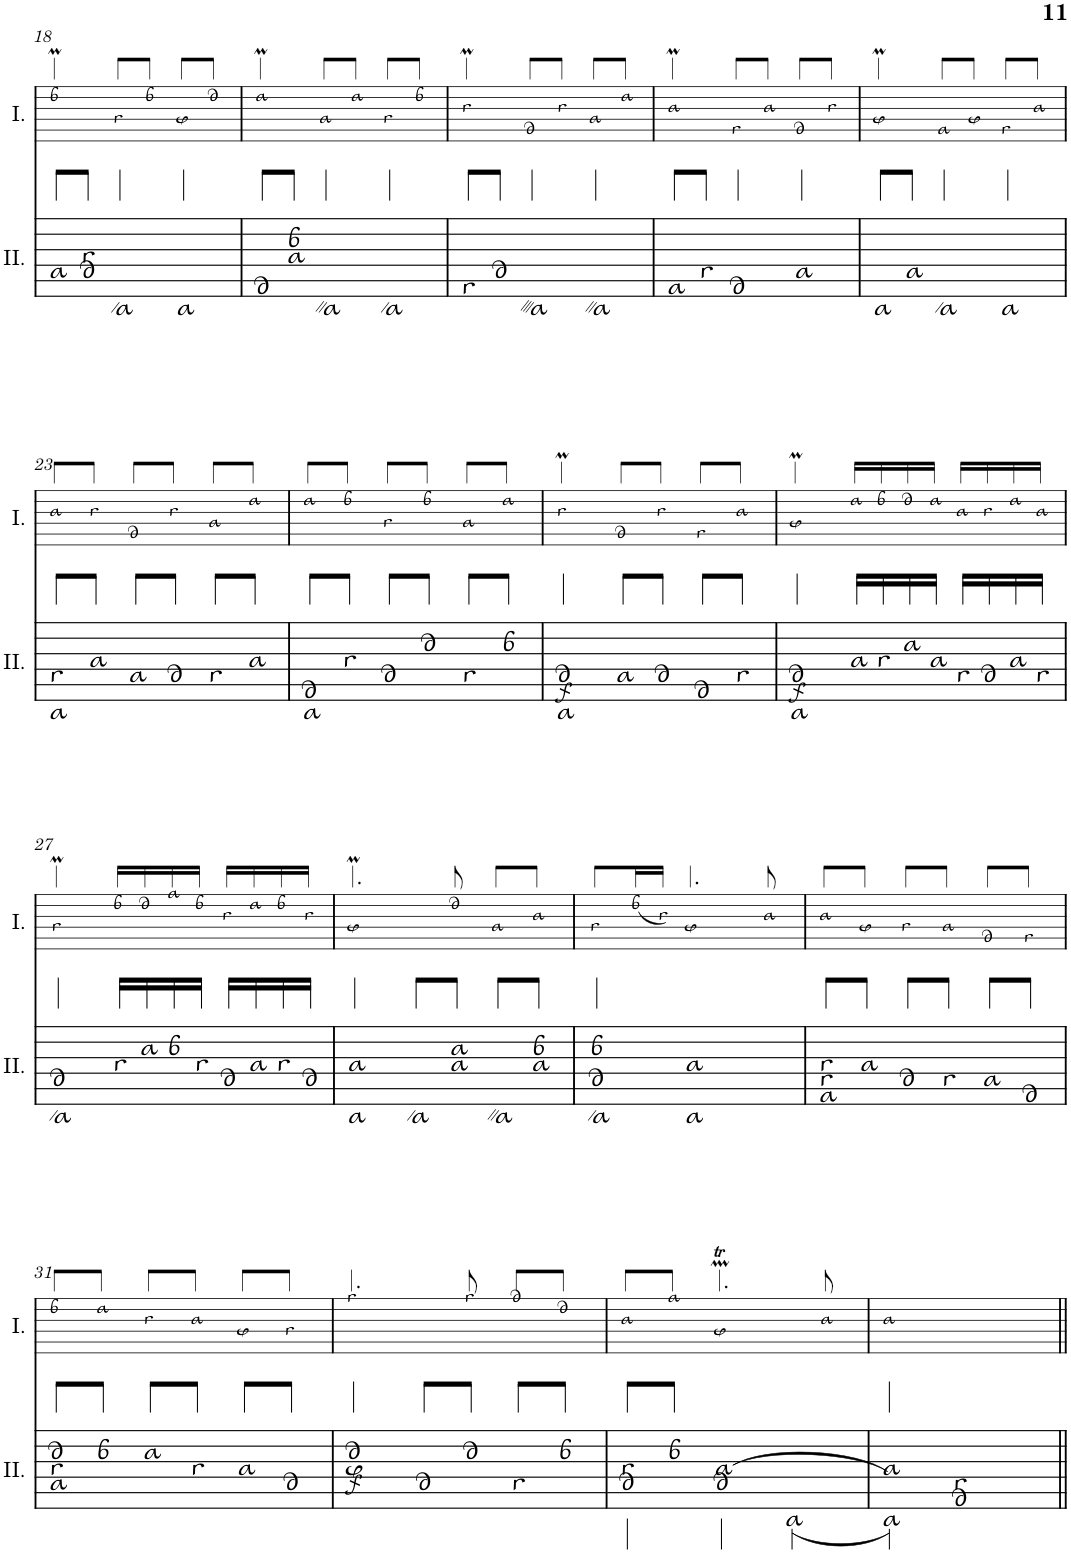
**kern	**kern	**kern	**kern
*part2	*part2	*part1	*part1
*staff4	*staff3	*staff2	*staff1
*I"II.	*	*I"I.	*
*I'II.	*	*I'I.	*
!!LO:PB:g=z
*	*clefGv2	*	*clefGv2
*k[f#]	*k[f#]	*k[f#]	*k[f#]
*M3/4	*M3/4	*M3/4	*M3/4
=18	=18	=18	=18
8AA/L	8AA/L	4cM/	4cM
8C/ 8E/J	8C/ 8E/J	.	.
4CC/	4CC	8E/L	8E/L
.	.	8c/J	8c/J
4DD/	4DD	8F#/L	8F#/L
.	.	8d/J	8d/J
=19	=19	=19	=19
8GG/L	8GG/L	4Bm/	4Bm
8D/ 8G/J	8D/ 8G/J	.	.
4BBB/	4BBB	8D/L	8D/L
.	.	8B/J	8B/J
4CC/	4CC	8E/L	8E/L
.	.	8c/J	8c/J
=20	=20	=20	=20
8FF#/L	8FF#/L	4AM/	4AM
8C/J	8C/J	.	.
4AAA/	4AAA	8C/L	8C/L
.	.	8A/J	8A/J
4BBB/	4BBB	8D/L	8D/L
.	.	8B/J	8B/J
=21	=21	=21	=21
8EE/L	8EE/L	4GM/	4GM
8BB/J	8BB/J	.	.
4GG/	4GG	8BB/L	8BB/L
.	.	8G/J	8G/J
4AA/	4AA	8C/L	8C/L
.	.	8A/J	8A/J
=22	=22	=22	=22
8DD/L	8DD/L	4F#m/	4F#m
8AA/J	8AA/J	.	.
4CC/	4CC	8AA/L	8AA/L
.	.	8F#/J	8F#/J
4DD/	4DD	8BB/L	8BB/L
.	.	8G/J	8G/J
!!LO:LB:g=z
=23	=23	=23	=23
*^	*^	*	*
8BB/L	2.DD	8BB/L	2.DD	8G/L	8G/L
8D/J	.	8D/J	.	8A/J	8A/J
8AA/L	.	8AA/L	.	8C/L	8C/L
8C/J	.	8C/J	.	8A/J	8A/J
8BB/L	.	8BB/L	.	8D/L	8D/L
8D/J	.	8D/J	.	8B/J	8B/J
=24	=24	=24	=24	=24	=24
8GG/L	2.DD	8GG/L	2.DD	8B/L	8B\L
8E/J	.	8E/J	.	8c/J	8c\J
8C/L	.	8C/L	.	8E/L	8E/L
8A/J	.	8A/J	.	8c/J	8c/J
8BB/L	.	8BB/L	.	8D/L	8D/L
8G/J	.	8G/J	.	8B/J	8B/J
=25	=25	=25	=25	=25	=25
4AA/ 4C/	2.DD	4AA 4C	2.DD	4AM/	4AM
8AA/L	.	8AA/L	.	8C/L	8C/L
8C/J	.	8C/J	.	8A/J	8A/J
8GG/L	.	8GG/L	.	8BB/L	8BB/L
8BB/J	.	8BB/J	.	8G/J	8G/J
=26	=26	=26	=26	=26	=26
4AA/ 4C/	2.DD	4AA 4C	2.DD	4F#m/	4F#m
16D/LL	.	16D/LL	.	16B/LL	16B\LL
16E/	.	16E/J	.	16c/	16c\J
16F#/	.	16F#/L	.	16d/	16d\L
16D/JJ	.	16D/JJ	.	16B/JJ	16B\JJ
16BB/LL	.	16BB/LL	.	16G/LL	16G/LL
16C/	.	16C/J	.	16A/	16A/J
16D/	.	16D/L	.	16B/	16B/L
16BB/JJ	.	16BB/JJ	.	16G/JJ	16G/JJ
!!LO:LB:g=z
=27	=27	=27	=27	=27	=27
4C/	2.CC	4C	2.CC	4EM/	4EM
16E/LL	.	16E/LL	.	16c/LL	16c\LL
16F#/	.	16F#/J	.	16d/	16d\J
16G/	.	16G/L	.	16e/	16e\L
16E/JJ	.	16E/JJ	.	16c/JJ	16c\JJ
16C/LL	.	16C/LL	.	16A/LL	16A/LL
16D/	.	16D/J	.	16B/	16B/J
16E/	.	16E/L	.	16c/	16c/L
16C/JJ	.	16C/JJ	.	16A/JJ	16A/JJ
*v	*v	*	*	*	*
*	*v	*v	*	*
=28	=28	=28	=28
4DD/ 4D/	4DD 4D	4.F#m/	4.F#m
8CC/L	8CC/L	.	.
8D/ 8F#/J	8D/ 8F#/J	8d/	8d
8BBB/L	8BBB/L	8D/L	8D/L
8D/ 8G/J	8D/ 8G/J	8G/J	8G/J
=29	=29	=29	=29
4CC/ 4C/ 4G/	4CC 4C 4G	8E/L	8E/L
.	.	16c/L	(16c/L
.	.	16A/JJ	16A/JJ)
2DD 2D	2DD 2D	4.F#/	4.F#
.	.	8G/	8G
=30	=30	=30	=30
*^	*^	*	*
8BB/ 8E/L	2.EE	8BB/ 8E/L	2.EE	8G/L	8G/L
8D/J	.	8D/J	.	8F#/J	8F#/J
8C/L	.	8C/L	.	8E/L	8E/L
8BB/J	.	8BB/J	.	8D/J	8D/J
8AA/L	.	8AA/L	.	8C/L	8C/L
8GG/J	.	8GG/J	.	8BB/J	8BB/J
!!LO:LB:g=z
=31	=31	=31	=31	=31	=31
8E/ 8A/L	2.AA	8E/ 8A/L	2.AA	8c/L	8c\L
8G/J	.	8G/J	.	8B/J	8B\J
8F#/L	.	8F#/L	.	8A/L	8A/L
8E/J	.	8E/J	.	8G/J	8G/J
8D/L	.	8D/L	.	8F#/L	8F#/L
8C/J	.	8C/J	.	8E/J	8E/J
*v	*v	*	*	*	*
*	*v	*v	*	*
=32	=32	=32	=32
4D/ 4F#/ 4A/	4D 4F# 4A	4.f#/	4.f#
8C/L	8C/L	.	.
8A/J	8A/J	8f#/	8f#
8BB/L	8BB/L	8g/L	8g\L
8G/J	8G/J	8d/J	8d\J
=33	=33	=33	=33
*^	*^	*	*
8E/L	4C\	8E/L	4C	8G/L	8G\L
8G/J	.	8G/J	.	8e/J	8e\J
2D	4C\	(2D	4C	4.F#mt/	4.F#mt
.	4DD\	.	(4DD	.	.
.	.	.	.	8G/	8G
=34	=34	=34	=34	=34	=34
4D/	4DD\	4D)	4DD)	2.G	2.G
2BB	2GG	2BB	2GG	.	.
*v	*v	*	*	*	*
*	*v	*v	*	*
=||	=||	=||	=||
*-	*-	*-	*-
